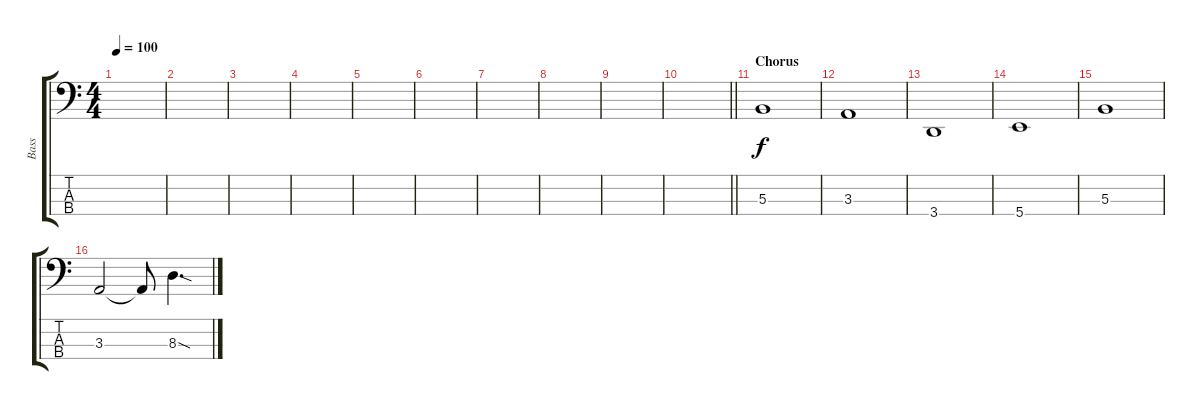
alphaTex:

\track ("Bass" "Bass") {instrument electricbassfinger}
\staff {score tabs}
\tuning (E2 B1 Gb1 B0) {hide}
\ts (4 4)
\tempo 100
\clef f4
\ks c
|
|
|
|
|
|
|
|
|
\barLineRight lightlight
|
\section ("" "Chorus")
5.3.1 |
3.3.1 |
3.4.1 |
5.4.1 |
5.3.1 |
3.3.2 3.3{t}.8 8.3{sod}.4{d}
